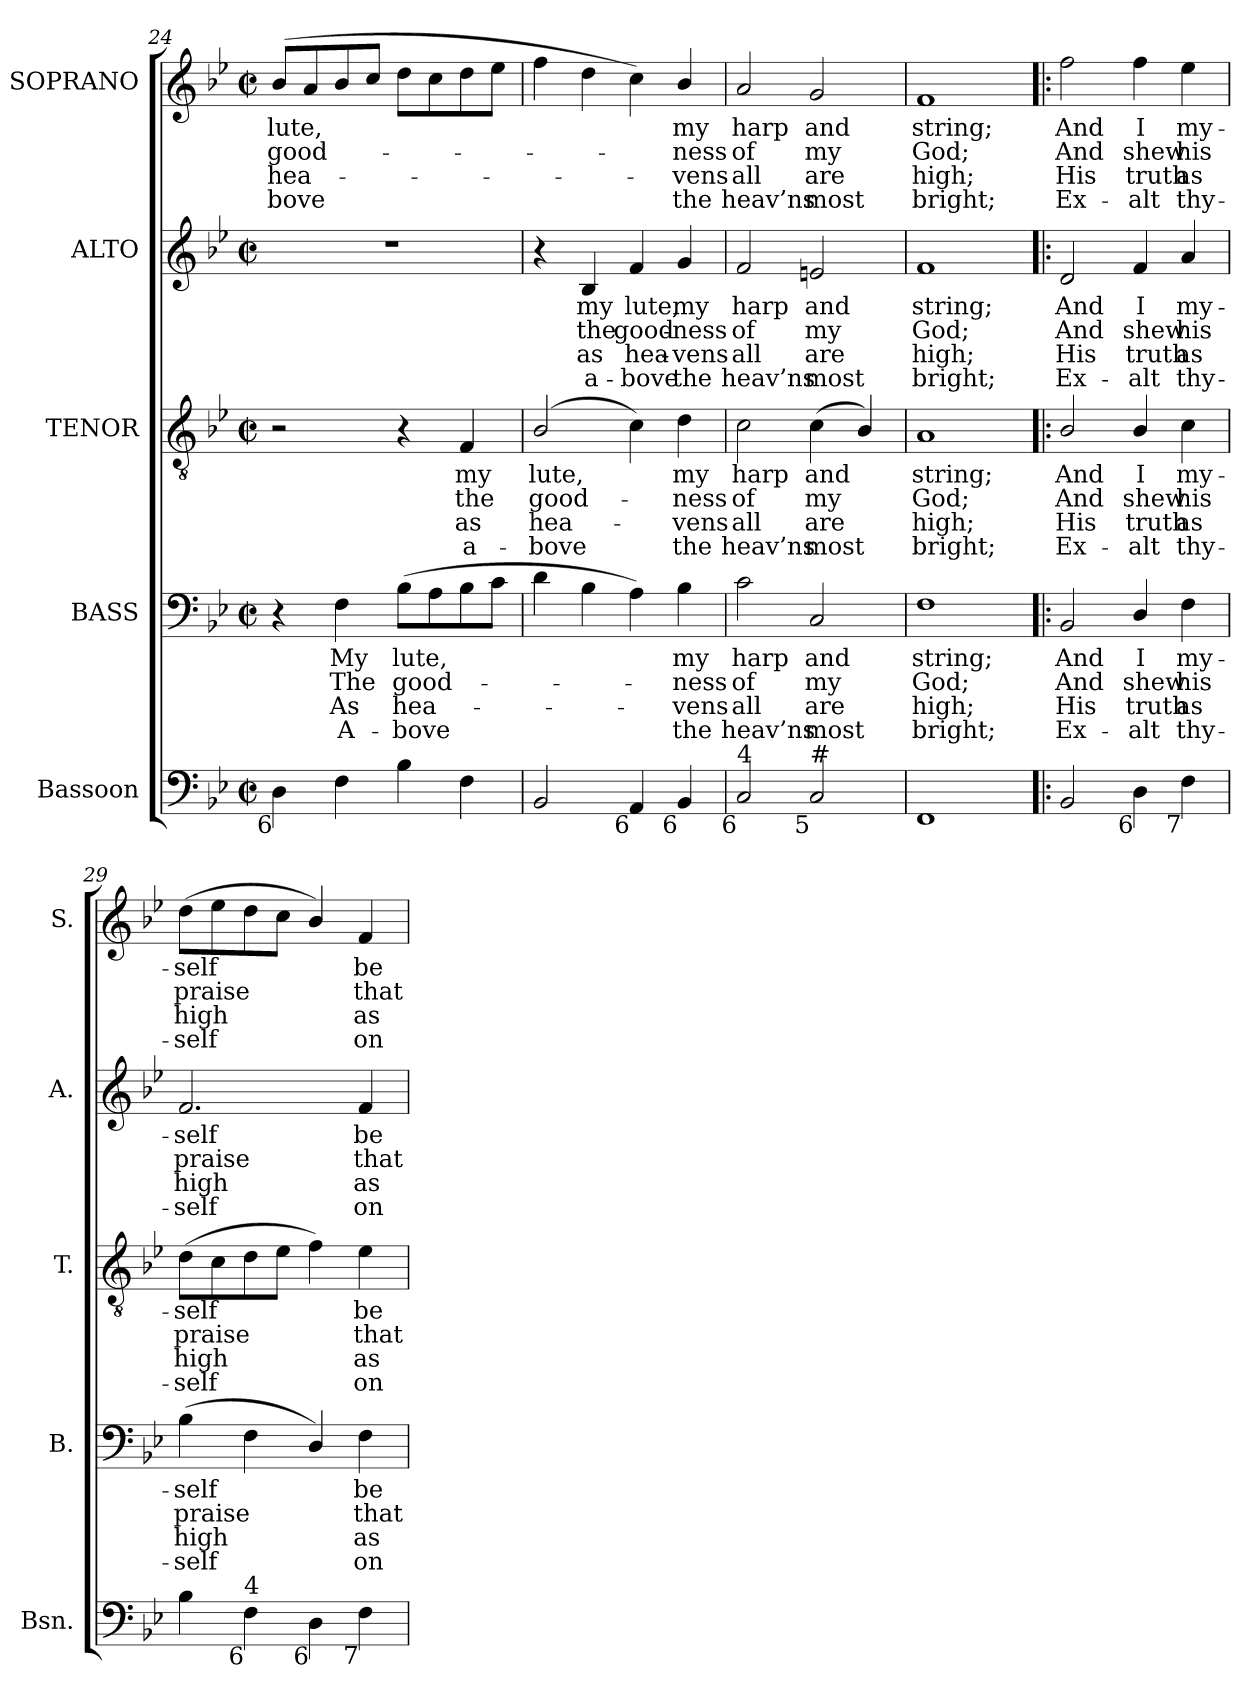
**kern	**kern	**text	**text	**text	**text	**kern	**text	**text	**text	**text	**kern	**text	**text	**text	**text	**kern	**text	**text	**text	**text
*part5	*part4	*part4	*part4	*part4	*part4	*part3	*part3	*part3	*part3	*part3	*part2	*part2	*part2	*part2	*part2	*part1	*part1	*part1	*part1	*part1
*staff5	*staff4	*staff4	*staff4	*staff4	*staff4	*staff3	*staff3	*staff3	*staff3	*staff3	*staff2	*staff2	*staff2	*staff2	*staff2	*staff1	*staff1	*staff1	*staff1	*staff1
*I"Bassoon	*I"BASS	*	*	*	*	*I"TENOR	*	*	*	*	*I"ALTO	*	*	*	*	*I"SOPRANO	*	*	*	*
*I'Bsn.	*I'B.	*	*	*	*	*I'T.	*	*	*	*	*I'A.	*	*	*	*	*I'S.	*	*	*	*
!!LO:PB:g=z
*clefF4	*clefF4	*	*	*	*	*clefGv2	*	*	*	*	*clefG2	*	*	*	*	*clefG2	*	*	*	*
*	*	*	*	*	*	*ITrd7c12	*	*	*	*	*	*	*	*	*	*	*	*	*	*
*k[b-e-]	*k[b-e-]	*	*	*	*	*k[b-e-]	*	*	*	*	*k[b-e-]	*	*	*	*	*k[b-e-]	*	*	*	*
*B-:	*B-:	*	*	*	*	*B-:	*	*	*	*	*B-:	*	*	*	*	*B-:	*	*	*	*
*M2/2	*M2/2	*	*	*	*	*M2/2	*	*	*	*	*M2/2	*	*	*	*	*M2/2	*	*	*	*
*met(c|)	*met(c|)	*	*	*	*	*met(c|)	*	*	*	*	*met(c|)	*	*	*	*	*met(c|)	*	*	*	*
=24	=24	=24	=24	=24	=24	=24	=24	=24	=24	=24	=24	=24	=24	=24	=24	=24	=24	=24	=24	=24
!LO:TX:b:rj:t=6	!	!	!	!	!	!	!	!	!	!	!	!	!	!	!	!	!	!	!	!
!	!	!	!	!	!	!	!	!	!	!	!	!	!	!	!	!	!LO:LY:b:color=#000000	!LO:LY:b:color=#000000	!LO:LY:b:color=#000000	!LO:LY:b:color=#000000
4Di\	4r	.	.	.	.	2r	.	.	.	.	1r	.	.	.	.	(8b-i/L	lute,	good-	-hea-	-bove
.	.	.	.	.	.	.	.	.	.	.	.	.	.	.	.	8ai/	.	.	.	.
!	!	!LO:LY:b:color=#000000	!LO:LY:b:color=#000000	!LO:LY:b:color=#000000	!LO:LY:b:color=#000000	!	!	!	!	!	!	!	!	!	!	!	!	!	!	!
4Fi\	4Fi\	My	The	As	A-	.	.	.	.	.	.	.	.	.	.	8b-i/	.	.	.	.
.	.	.	.	.	.	.	.	.	.	.	.	.	.	.	.	8cci/J	.	.	.	.
!	!	!LO:LY:b:color=#000000	!LO:LY:b:color=#000000	!LO:LY:b:color=#000000	!LO:LY:b:color=#000000	!	!	!	!	!	!	!	!	!	!	!	!	!	!	!
4B-i\	(8B-i\L	lute,	good-	-hea-	-bove	4r	.	.	.	.	.	.	.	.	.	8ddi\L	.	.	.	.
.	8Ai\	.	.	.	.	.	.	.	.	.	.	.	.	.	.	8cci\	.	.	.	.
!	!	!	!	!	!	!	!LO:LY:b:color=#000000	!LO:LY:b:color=#000000	!LO:LY:b:color=#000000	!LO:LY:b:color=#000000	!	!	!	!	!	!	!	!	!	!
4Fi\	8B-i\	.	.	.	.	4FFi/	my	the	as	a-	.	.	.	.	.	8ddi\	.	.	.	.
.	8ci\J	.	.	.	.	.	.	.	.	.	.	.	.	.	.	8ee-i\J	.	.	.	.
=25	=25	=25	=25	=25	=25	=25	=25	=25	=25	=25	=25	=25	=25	=25	=25	=25	=25	=25	=25	=25
!	!	!	!	!	!	!	!LO:LY:b:color=#000000	!LO:LY:b:color=#000000	!LO:LY:b:color=#000000	!LO:LY:b:color=#000000	!	!	!	!	!	!	!	!	!	!
2BB-i/	4di\	.	.	.	.	(2BB-i/	lute,	good-	-hea-	-bove	4r	.	.	.	.	4ffi\	.	.	.	.
!	!	!	!	!	!	!	!	!	!	!	!	!LO:LY:b:color=#000000	!LO:LY:b:color=#000000	!LO:LY:b:color=#000000	!LO:LY:b:color=#000000	!	!	!	!	!
.	4B-i\	.	.	.	.	.	.	.	.	.	4B-i/	my	the	as	a-	4ddi\	.	.	.	.
!LO:TX:b:rj:t=6	!	!	!	!	!	!	!	!	!	!	!	!	!	!	!	!	!	!	!	!
!	!	!	!	!	!	!	!	!	!	!	!	!LO:LY:b:color=#000000	!LO:LY:b:color=#000000	!LO:LY:b:color=#000000	!LO:LY:b:color=#000000	!	!	!	!	!
4AAi/	4Ai\)	.	.	.	.	4Ci\)	.	.	.	.	4fi/	lute,	good-	-hea-	-bove	4cci\)	.	.	.	.
!	!	!LO:LY:b:color=#000000	!LO:LY:b:color=#000000	!LO:LY:b:color=#000000	!LO:LY:b:color=#000000	!	!	!	!	!	!	!	!	!	!	!	!	!	!	!
!	!	!	!	!	!	!	!LO:LY:b:color=#000000	!LO:LY:b:color=#000000	!LO:LY:b:color=#000000	!LO:LY:b:color=#000000	!	!	!	!	!	!	!	!	!	!
!	!	!	!	!	!	!	!	!	!	!	!	!LO:LY:b:color=#000000	!LO:LY:b:color=#000000	!LO:LY:b:color=#000000	!LO:LY:b:color=#000000	!	!	!	!	!
!LO:TX:b:rj:t=6	!	!	!	!	!	!	!	!	!	!	!	!	!	!	!	!	!	!	!	!
!	!	!	!	!	!	!	!	!	!	!	!	!	!	!	!	!	!LO:LY:b:color=#000000	!LO:LY:b:color=#000000	!LO:LY:b:color=#000000	!LO:LY:b:color=#000000
4BB-i/	4B-i\	my	-ness	vens	the	4Di\	my	-ness	vens	the	4gi/	my	-ness	vens	the	4b-i/	my	-ness	vens	the
=26	=26	=26	=26	=26	=26	=26	=26	=26	=26	=26	=26	=26	=26	=26	=26	=26	=26	=26	=26	=26
!	!	!LO:LY:b:color=#000000	!LO:LY:b:color=#000000	!LO:LY:b:color=#000000	!LO:LY:b:color=#000000	!	!	!	!	!	!	!	!	!	!	!	!	!	!	!
!	!	!	!	!	!	!	!LO:LY:b:color=#000000	!LO:LY:b:color=#000000	!LO:LY:b:color=#000000	!LO:LY:b:color=#000000	!	!	!	!	!	!	!	!	!	!
!	!	!	!	!	!	!	!	!	!	!	!	!LO:LY:b:color=#000000	!LO:LY:b:color=#000000	!LO:LY:b:color=#000000	!LO:LY:b:color=#000000	!	!	!	!	!
!LO:TX:b:rj:t=6	!	!	!	!	!	!	!	!	!	!	!	!	!	!	!	!	!	!	!	!
!LO:TX:t=4	!	!	!	!	!	!	!	!	!	!	!	!	!	!	!	!	!	!	!	!
!	!	!	!	!	!	!	!	!	!	!	!	!	!	!	!	!	!LO:LY:b:color=#000000	!LO:LY:b:color=#000000	!LO:LY:b:color=#000000	!LO:LY:b:color=#000000
2Ci/	2ci\	harp	of	all	heav’ns	2Ci\	harp	of	all	heav’ns	2fi/	harp	of	all	heav’ns	2ai/	harp	of	all	heav’ns
!	!	!LO:LY:b:color=#000000	!LO:LY:b:color=#000000	!LO:LY:b:color=#000000	!LO:LY:b:color=#000000	!	!	!	!	!	!	!	!	!	!	!	!	!	!	!
!	!	!	!	!	!	!	!LO:LY:b:color=#000000	!LO:LY:b:color=#000000	!LO:LY:b:color=#000000	!LO:LY:b:color=#000000	!	!	!	!	!	!	!	!	!	!
!	!	!	!	!	!	!	!	!	!	!	!	!LO:LY:b:color=#000000	!LO:LY:b:color=#000000	!LO:LY:b:color=#000000	!LO:LY:b:color=#000000	!	!	!	!	!
!LO:TX:b:rj:t=5	!	!	!	!	!	!	!	!	!	!	!	!	!	!	!	!	!	!	!	!
!LO:TX:t=#	!	!	!	!	!	!	!	!	!	!	!	!	!	!	!	!	!	!	!	!
!	!	!	!	!	!	!	!	!	!	!	!	!	!	!	!	!	!LO:LY:b:color=#000000	!LO:LY:b:color=#000000	!LO:LY:b:color=#000000	!LO:LY:b:color=#000000
2Ci/	2Ci/	and	my	are	most	(4Ci\	and	my	are	most	2eni/	and	my	are	most	2gi/	and	my	are	most
.	.	.	.	.	.	4BB-i/)	.	.	.	.	.	.	.	.	.	.	.	.	.	.
=27	=27	=27	=27	=27	=27	=27	=27	=27	=27	=27	=27	=27	=27	=27	=27	=27	=27	=27	=27	=27
!	!	!LO:LY:b:color=#000000	!LO:LY:b:color=#000000	!LO:LY:b:color=#000000	!LO:LY:b:color=#000000	!	!	!	!	!	!	!	!	!	!	!	!	!	!	!
!	!	!	!	!	!	!	!LO:LY:b:color=#000000	!LO:LY:b:color=#000000	!LO:LY:b:color=#000000	!LO:LY:b:color=#000000	!	!	!	!	!	!	!	!	!	!
!	!	!	!	!	!	!	!	!	!	!	!	!LO:LY:b:color=#000000	!LO:LY:b:color=#000000	!LO:LY:b:color=#000000	!LO:LY:b:color=#000000	!	!	!	!	!
!	!	!	!	!	!	!	!	!	!	!	!	!	!	!	!	!	!LO:LY:b:color=#000000	!LO:LY:b:color=#000000	!LO:LY:b:color=#000000	!LO:LY:b:color=#000000
1FFi	1Fi	string;	God;	high;	bright;	1AAi	string;	God;	high;	bright;	1fi	string;	God;	high;	bright;	1fi	string;	God;	high;	bright;
=28!|:	=28!|:	=28!|:	=28!|:	=28!|:	=28!|:	=28!|:	=28!|:	=28!|:	=28!|:	=28!|:	=28!|:	=28!|:	=28!|:	=28!|:	=28!|:	=28!|:	=28!|:	=28!|:	=28!|:	=28!|:
!	!	!LO:LY:b:color=#000000	!LO:LY:b:color=#000000	!LO:LY:b:color=#000000	!LO:LY:b:color=#000000	!	!	!	!	!	!	!	!	!	!	!	!	!	!	!
!	!	!	!	!	!	!	!LO:LY:b:color=#000000	!LO:LY:b:color=#000000	!LO:LY:b:color=#000000	!LO:LY:b:color=#000000	!	!	!	!	!	!	!	!	!	!
!	!	!	!	!	!	!	!	!	!	!	!	!LO:LY:b:color=#000000	!LO:LY:b:color=#000000	!LO:LY:b:color=#000000	!LO:LY:b:color=#000000	!	!	!	!	!
!	!	!	!	!	!	!	!	!	!	!	!	!	!	!	!	!	!LO:LY:b:color=#000000	!LO:LY:b:color=#000000	!LO:LY:b:color=#000000	!LO:LY:b:color=#000000
2BB-i/	2BB-i/	And	And	His	Ex-	2BB-i/	And	And	His	Ex-	2di/	And	And	His	Ex-	2ffi\	And	And	His	Ex-
!	!	!LO:LY:b:color=#000000	!LO:LY:b:color=#000000	!LO:LY:b:color=#000000	!LO:LY:b:color=#000000	!	!	!	!	!	!	!	!	!	!	!	!	!	!	!
!	!	!	!	!	!	!	!LO:LY:b:color=#000000	!LO:LY:b:color=#000000	!LO:LY:b:color=#000000	!LO:LY:b:color=#000000	!	!	!	!	!	!	!	!	!	!
!	!	!	!	!	!	!	!	!	!	!	!	!LO:LY:b:color=#000000	!LO:LY:b:color=#000000	!LO:LY:b:color=#000000	!LO:LY:b:color=#000000	!	!	!	!	!
!LO:TX:b:rj:t=6	!	!	!	!	!	!	!	!	!	!	!	!	!	!	!	!	!	!	!	!
!	!	!	!	!	!	!	!	!	!	!	!	!	!	!	!	!	!LO:LY:b:color=#000000	!LO:LY:b:color=#000000	!LO:LY:b:color=#000000	!LO:LY:b:color=#000000
4Di\	4Di/	I	shew	-truth	alt	4BB-i/	I	shew	-truth	alt	4fi/	I	shew	-truth	alt	4ffi\	I	shew	-truth	alt
!	!	!LO:LY:b:color=#000000	!LO:LY:b:color=#000000	!LO:LY:b:color=#000000	!LO:LY:b:color=#000000	!	!	!	!	!	!	!	!	!	!	!	!	!	!	!
!	!	!	!	!	!	!	!LO:LY:b:color=#000000	!LO:LY:b:color=#000000	!LO:LY:b:color=#000000	!LO:LY:b:color=#000000	!	!	!	!	!	!	!	!	!	!
!	!	!	!	!	!	!	!	!	!	!	!	!LO:LY:b:color=#000000	!LO:LY:b:color=#000000	!LO:LY:b:color=#000000	!LO:LY:b:color=#000000	!	!	!	!	!
!LO:TX:b:rj:t=7	!	!	!	!	!	!	!	!	!	!	!	!	!	!	!	!	!	!	!	!
!	!	!	!	!	!	!	!	!	!	!	!	!	!	!	!	!	!LO:LY:b:color=#000000	!LO:LY:b:color=#000000	!LO:LY:b:color=#000000	!LO:LY:b:color=#000000
4Fi\	4Fi\	my-	his	as	thy-	4Ci\	my-	his	as	thy-	4ai/	my-	his	as	thy-	4ee-i\	my-	his	as	thy-
=29	=29	=29	=29	=29	=29	=29	=29	=29	=29	=29	=29	=29	=29	=29	=29	=29	=29	=29	=29	=29
!	!	!LO:LY:b:color=#000000	!LO:LY:b:color=#000000	!LO:LY:b:color=#000000	!LO:LY:b:color=#000000	!	!	!	!	!	!	!	!	!	!	!	!	!	!	!
!	!	!	!	!	!	!	!LO:LY:b:color=#000000	!LO:LY:b:color=#000000	!LO:LY:b:color=#000000	!LO:LY:b:color=#000000	!	!	!	!	!	!	!	!	!	!
!	!	!	!	!	!	!	!	!	!	!	!	!LO:LY:b:color=#000000	!LO:LY:b:color=#000000	!LO:LY:b:color=#000000	!LO:LY:b:color=#000000	!	!	!	!	!
!	!	!	!	!	!	!	!	!	!	!	!	!	!	!	!	!	!LO:LY:b:color=#000000	!LO:LY:b:color=#000000	!LO:LY:b:color=#000000	!LO:LY:b:color=#000000
4B-i\	(4B-i\	-self	praise	-high	self	(8Di\L	-self	praise	-high	self	2.fi/	-self	praise	-high	self	(8ddi\L	-self	praise	-high	self
.	.	.	.	.	.	8Ci\	.	.	.	.	.	.	.	.	.	8ee-i\	.	.	.	.
!LO:TX:b:rj:t=6	!	!	!	!	!	!	!	!	!	!	!	!	!	!	!	!	!	!	!	!
!LO:TX:t=4	!	!	!	!	!	!	!	!	!	!	!	!	!	!	!	!	!	!	!	!
4Fi\	4Fi\	.	.	.	.	8Di\	.	.	.	.	.	.	.	.	.	8ddi\	.	.	.	.
.	.	.	.	.	.	8E-i\J	.	.	.	.	.	.	.	.	.	8cci\J	.	.	.	.
!LO:TX:b:rj:t=6	!	!	!	!	!	!	!	!	!	!	!	!	!	!	!	!	!	!	!	!
4Di\	4Di/)	.	.	.	.	4Fi\)	.	.	.	.	.	.	.	.	.	4b-i/)	.	.	.	.
!	!	!LO:LY:b:color=#000000	!LO:LY:b:color=#000000	!LO:LY:b:color=#000000	!LO:LY:b:color=#000000	!	!	!	!	!	!	!	!	!	!	!	!	!	!	!
!	!	!	!	!	!	!	!LO:LY:b:color=#000000	!LO:LY:b:color=#000000	!LO:LY:b:color=#000000	!LO:LY:b:color=#000000	!	!	!	!	!	!	!	!	!	!
!	!	!	!	!	!	!	!	!	!	!	!	!LO:LY:b:color=#000000	!LO:LY:b:color=#000000	!LO:LY:b:color=#000000	!LO:LY:b:color=#000000	!	!	!	!	!
!LO:TX:b:rj:t=7	!	!	!	!	!	!	!	!	!	!	!	!	!	!	!	!	!	!	!	!
!	!	!	!	!	!	!	!	!	!	!	!	!	!	!	!	!	!LO:LY:b:color=#000000	!LO:LY:b:color=#000000	!LO:LY:b:color=#000000	!LO:LY:b:color=#000000
4Fi\	4Fi\	be-	that	as	on	4E-i\	be-	that	as	on	4fi/	be-	that	as	on	4fi/	be-	that	as	on
=	=	=	=	=	=	=	=	=	=	=	=	=	=	=	=	=	=	=	=	=
*-	*-	*-	*-	*-	*-	*-	*-	*-	*-	*-	*-	*-	*-	*-	*-	*-	*-	*-	*-	*-
